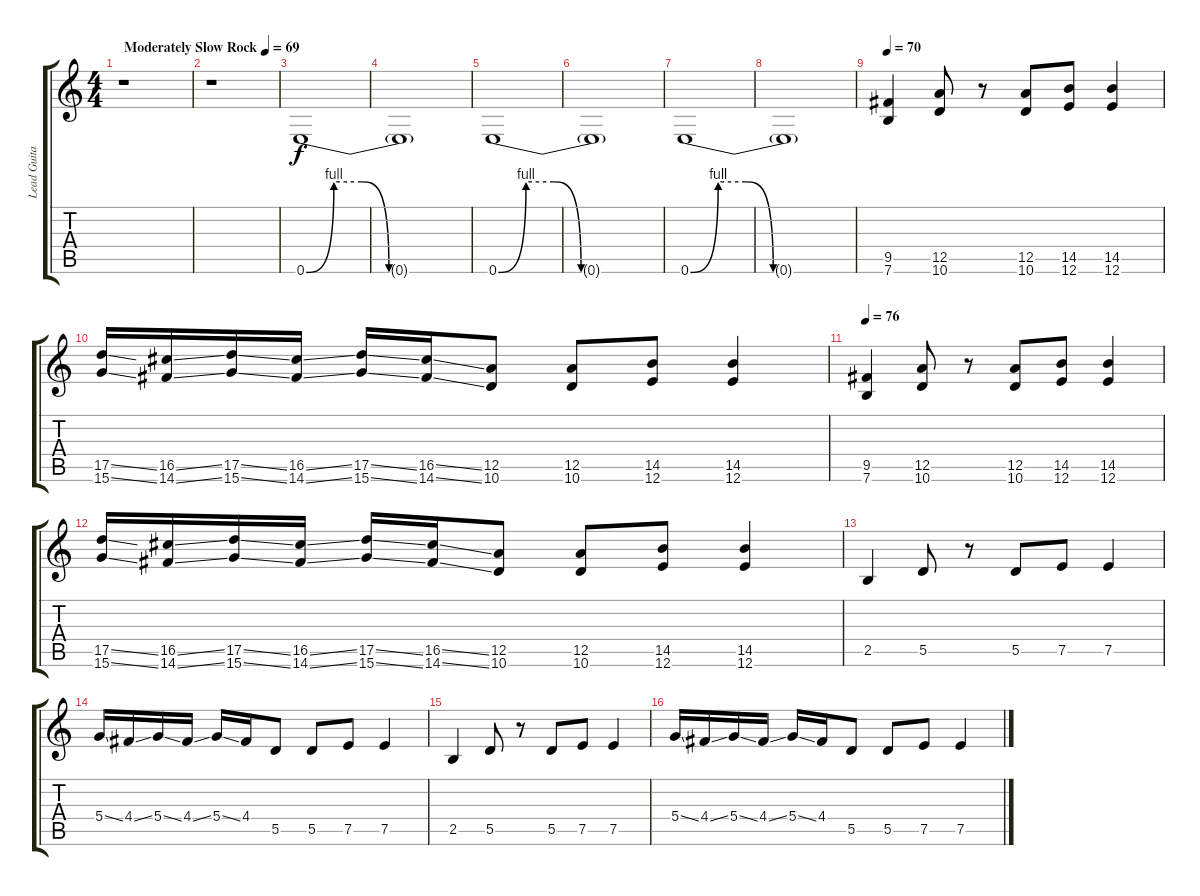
\track ("Lead Guitar" "Lead Guita") {instrument distortionguitar}
\staff {score tabs}
\tuning (E4 B3 G3 D3 A2 E2) {hide}
\ts (4 4)
\tempo (69 "Moderately Slow Rock")
\clef g2
\ks c
r.1{dy f volume 13 instrument distortionguitar} |
r.1 |
0.6{be (custom 0 0 10 4 20 4 30 0 60 0)}.1 |
0.6{t}.1 |
0.6{be (custom 0 0 10 4 20 4 30 0 60 0)}.1 |
0.6{t}.1 |
0.6{be (custom 0 0 10 4 20 4 30 0 60 0)}.1 |
0.6{t}.1 |
\tempo 70
(9.5 7.6).4{volume 16} (12.5 10.6).8 r.8 (12.5 10.6).8 (14.5 12.6).8 (14.5 12.6).4 |
(17.5{ss} 15.6{ss}).16 (16.5{ss} 14.6{ss}).16 (17.5{ss} 15.6{ss}).16 (16.5{ss} 14.6{ss}).16 (17.5{ss} 15.6{ss}).16 (16.5{ss} 14.6{ss}).16 (12.5 10.6).8 (12.5 10.6).8 (14.5 12.6).8 (14.5 12.6).4 |
\tempo 76
(9.5 7.6).4{volume 16} (12.5 10.6).8 r.8 (12.5 10.6).8 (14.5 12.6).8 (14.5 12.6).4 |
(17.5{ss} 15.6{ss}).16 (16.5{ss} 14.6{ss}).16 (17.5{ss} 15.6{ss}).16 (16.5{ss} 14.6{ss}).16 (17.5{ss} 15.6{ss}).16 (16.5{ss} 14.6{ss}).16 (12.5 10.6).8 (12.5 10.6).8 (14.5 12.6).8 (14.5 12.6).4 |
2.5.4{volume 12} 5.5.8 r.8 5.5.8 7.5.8 7.5.4 |
5.4{ss}.16 4.4{ss}.16 5.4{ss}.16 4.4{ss}.16 5.4{ss}.16 4.4.16 5.5.8 5.5.8 7.5.8 7.5.4 |
2.5.4{volume 16} 5.5.8 r.8 5.5.8 7.5.8 7.5.4 |
5.4{ss}.16 4.4{ss}.16 5.4{ss}.16 4.4{ss}.16 5.4{ss}.16 4.4.16 5.5.8 5.5.8 7.5.8 7.5.4
